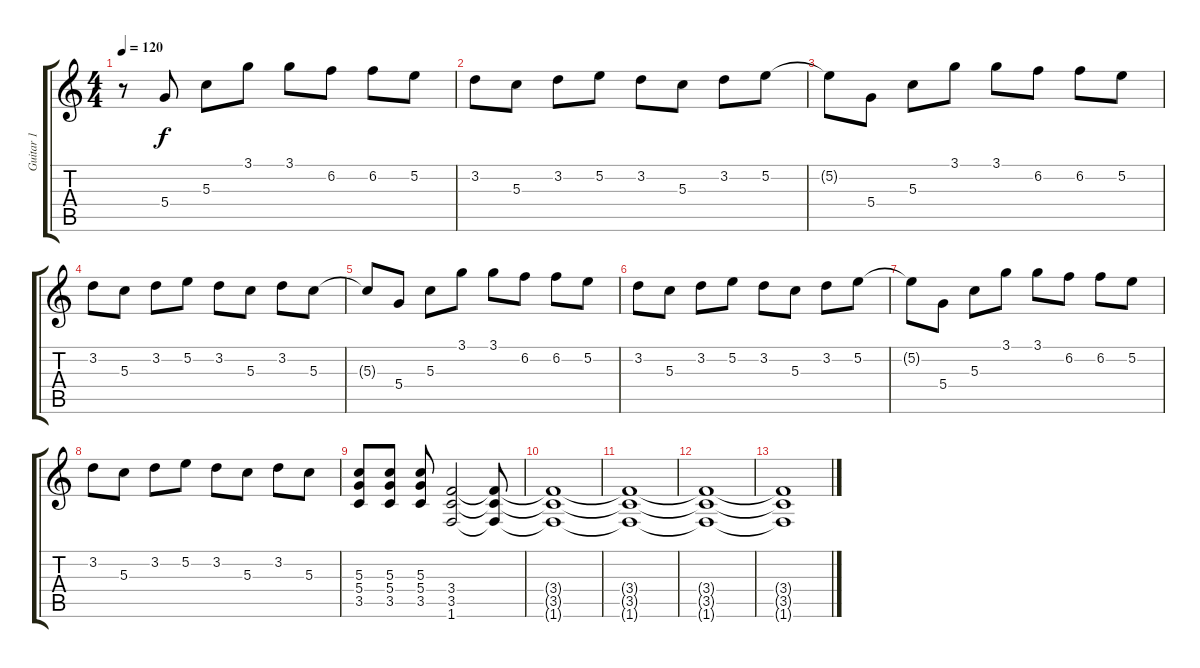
\track ("Guitar 1" "Guitar 1") {instrument distortionguitar}
\staff {score tabs}
\tuning (E4 B3 G3 D3 A2 E2) {hide}
\ts (4 4)
\tempo 120
\clef g2
\ks c
r.8{dy f} 5.4.8 5.3.8 3.1.8 3.1.8 6.2.8 6.2.8 5.2.8 |
3.2.8 5.3.8 3.2.8 5.2.8 3.2.8 5.3.8 3.2.8 5.2.8 |
5.2{t}.8 5.4.8 5.3.8 3.1.8 3.1.8 6.2.8 6.2.8 5.2.8 |
3.2.8 5.3.8 3.2.8 5.2.8 3.2.8 5.3.8 3.2.8 5.3.8 |
5.3{t}.8 5.4.8 5.3.8 3.1.8 3.1.8 6.2.8 6.2.8 5.2.8 |
3.2.8 5.3.8 3.2.8 5.2.8 3.2.8 5.3.8 3.2.8 5.2.8 |
5.2{t}.8 5.4.8 5.3.8 3.1.8 3.1.8 6.2.8 6.2.8 5.2.8 |
3.2.8 5.3.8 3.2.8 5.2.8 3.2.8 5.3.8 3.2.8 5.3.8 |
(5.3 5.4 3.5).8 (5.3 5.4 3.5).8 (5.3 5.4 3.5).8 (3.4 3.5 1.6).2 (3.4{t} 3.5{t} 1.6{t}).8 |
(3.4{t} 3.5{t} 1.6{t}).1 |
(3.4{t} 3.5{t} 1.6{t}).1 |
(3.4{t} 3.5{t} 1.6{t}).1 |
(3.4{t} 3.5{t} 1.6{t}).1
